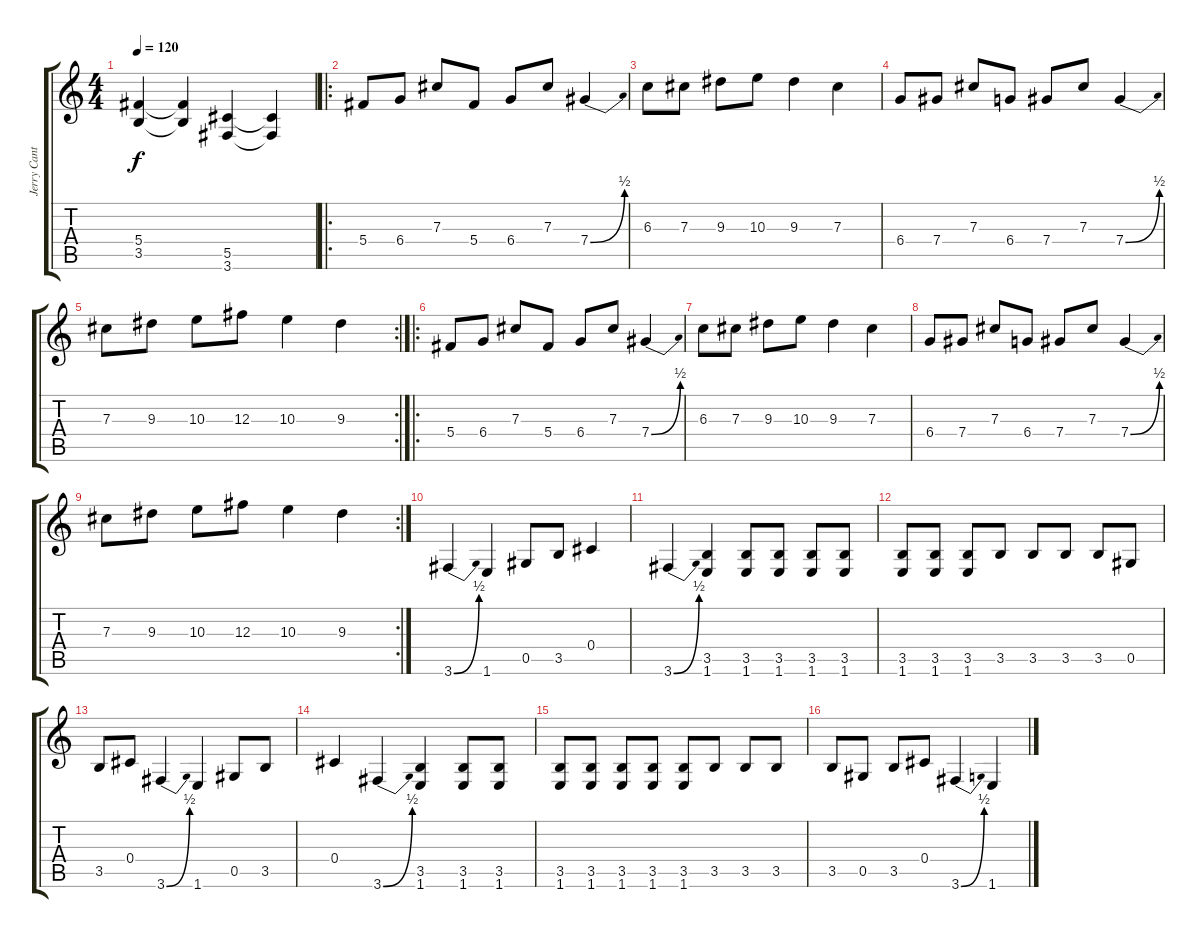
\track ("Jerry Cantrell" "Jerry Cant") {instrument overdrivenguitar}
\staff {score tabs}
\tuning (Eb4 Bb3 Gb3 Db3 Ab2 Eb2) {hide}
\ts (4 4)
\tempo 120
\clef g2
\ks c
(5.4 3.5).4{dy f} (5.4{t} 3.5{t}).4 (5.5 3.6).4 (5.5{t} 3.6{t}).4 |
\ro
5.4.8 6.4.8 7.3.8 5.4.8 6.4.8 7.3.8 7.4{be (bend 0 0 60 2)}.4 |
6.3.8 7.3.8 9.3.8 10.3.8 9.3.4 7.3.4 |
6.4.8 7.4.8 7.3.8 6.4.8 7.4.8 7.3.8 7.4{be (bend 0 0 60 2)}.4 |
\rc 2
7.3.8 9.3.8 10.3.8 12.3.8 10.3.4 9.3.4 |
\ro
5.4.8 6.4.8 7.3.8 5.4.8 6.4.8 7.3.8 7.4{be (bend 0 0 60 2)}.4 |
6.3.8 7.3.8 9.3.8 10.3.8 9.3.4 7.3.4 |
6.4.8 7.4.8 7.3.8 6.4.8 7.4.8 7.3.8 7.4{be (bend 0 0 60 2)}.4 |
\rc 2
7.3.8 9.3.8 10.3.8 12.3.8 10.3.4 9.3.4 |
3.6{be (bend 0 0 60 2)}.4 1.6.4 0.5.8 3.5.8 0.4.4 |
3.6{be (bend 0 0 60 2)}.4 (3.5 1.6).4 (3.5 1.6).8 (3.5 1.6).8 (3.5 1.6).8 (3.5 1.6).8 |
(3.5 1.6).8 (3.5 1.6).8 (3.5 1.6).8 3.5.8 3.5.8 3.5.8 3.5.8 0.5.8 |
3.5.8 0.4.8 3.6{be (bend 0 0 60 2)}.4 1.6.4 0.5.8 3.5.8 |
0.4.4 3.6{be (bend 0 0 60 2)}.4 (3.5 1.6).4 (3.5 1.6).8 (3.5 1.6).8 |
(3.5 1.6).8 (3.5 1.6).8 (3.5 1.6).8 (3.5 1.6).8 (3.5 1.6).8 3.5.8 3.5.8 3.5.8 |
3.5.8 0.5.8 3.5.8 0.4.8 3.6{be (bend 0 0 60 2)}.4 1.6.4
